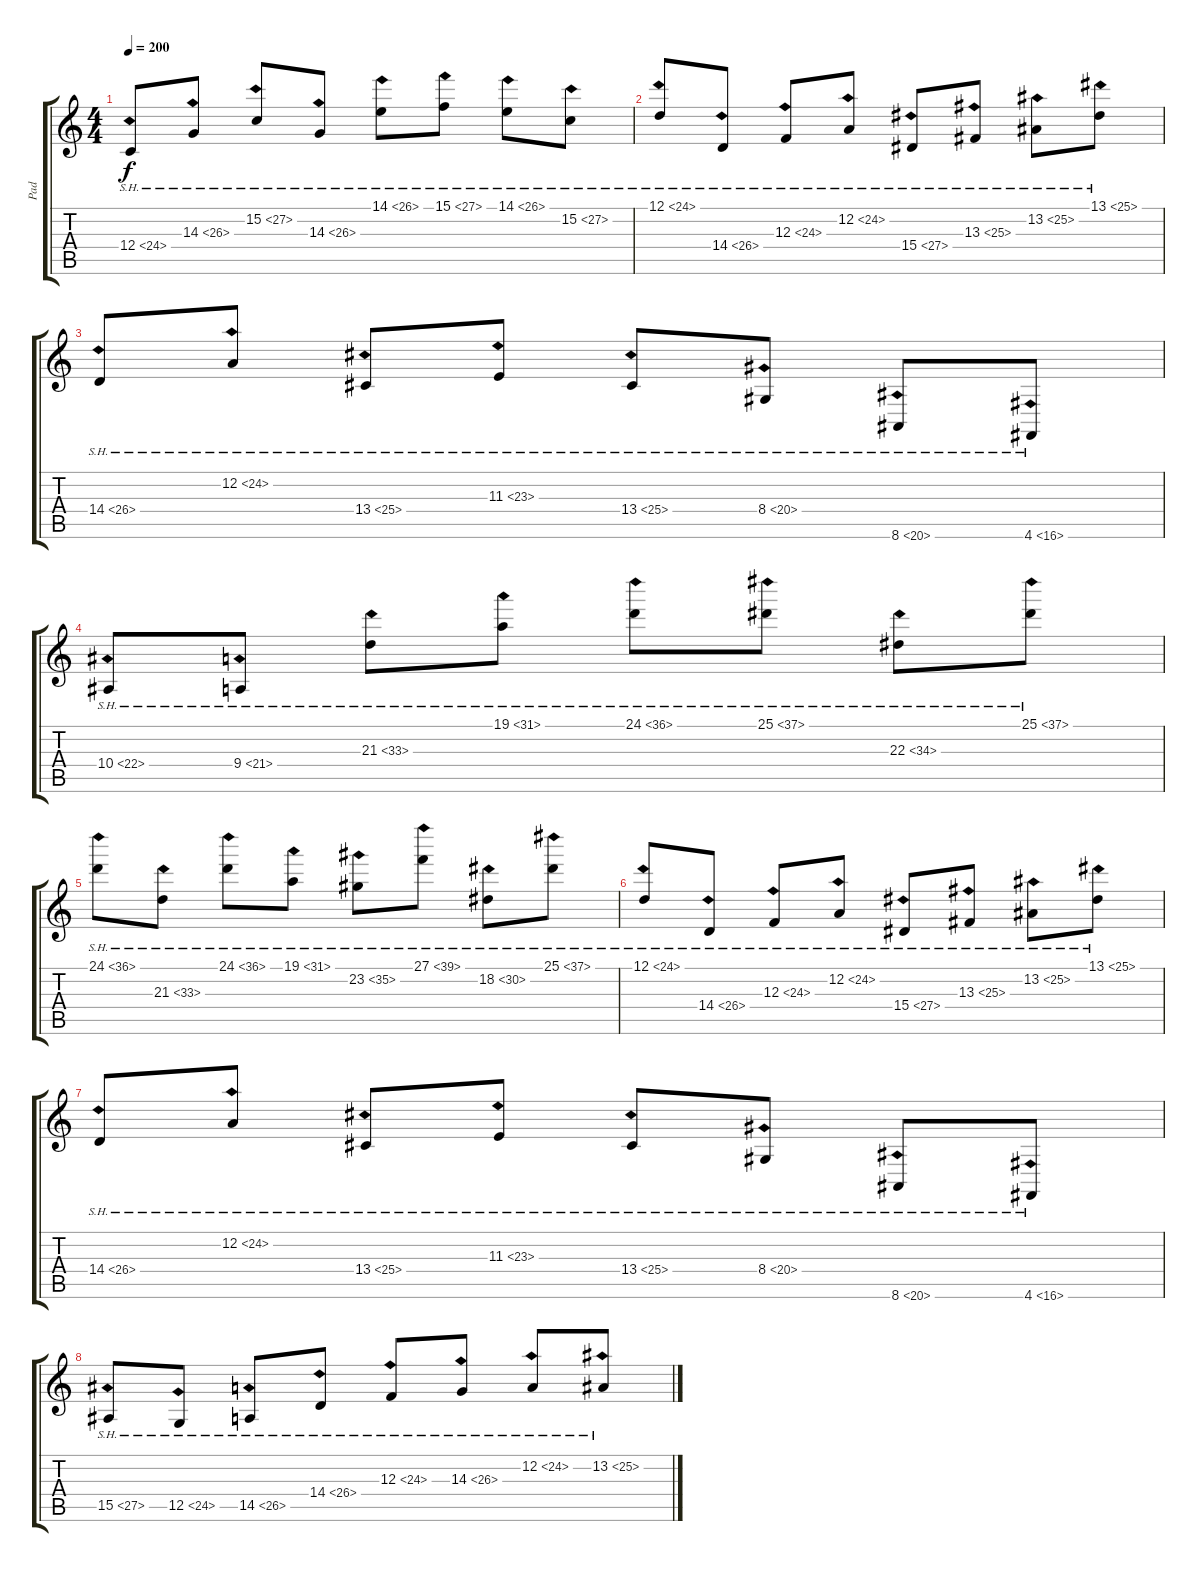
\track ("Pad" "Pad") {instrument pad1newage}
\staff {score tabs}
\tuning (D4 A3 F3 C3 G2 D2) {hide}
\ts (4 4)
\tempo 200
\clef g2
\ks c
12.4{sh 12}.8{dy f} 14.3{sh 12}.8 15.2{sh 12}.8 14.3{sh 12}.8 14.1{sh 12}.8 15.1{sh 12}.8 14.1{sh 12}.8 15.2{sh 12}.8 |
12.1{sh 12}.8 14.4{sh 12}.8 12.3{sh 12}.8 12.2{sh 12}.8 15.4{sh 12}.8 13.3{sh 12}.8 13.2{sh 12}.8 13.1{sh 12}.8 |
14.4{sh 12}.8 12.2{sh 12}.8 13.4{sh 12}.8 11.3{sh 12}.8 13.4{sh 12}.8 8.4{sh 12}.8 8.6{sh 12}.8 4.6{sh 12}.8 |
10.4{sh 12}.8 9.4{sh 12}.8 21.3{sh 12}.8 19.1{sh 12}.8 24.1{sh 12}.8 25.1{sh 12}.8 22.3{sh 12}.8 25.1{sh 12}.8 |
24.1{sh 12}.8 21.3{sh 12}.8 24.1{sh 12}.8 19.1{sh 12}.8 23.2{sh 12}.8 27.1{sh 12}.8 18.2{sh 12}.8 25.1{sh 12}.8 |
12.1{sh 12}.8 14.4{sh 12}.8 12.3{sh 12}.8 12.2{sh 12}.8 15.4{sh 12}.8 13.3{sh 12}.8 13.2{sh 12}.8 13.1{sh 12}.8 |
14.4{sh 12}.8 12.2{sh 12}.8 13.4{sh 12}.8 11.3{sh 12}.8 13.4{sh 12}.8 8.4{sh 12}.8 8.6{sh 12}.8 4.6{sh 12}.8 |
15.5{sh 12}.8 12.5{sh 12}.8 14.5{sh 12}.8 14.4{sh 12}.8 12.3{sh 12}.8 14.3{sh 12}.8 12.2{sh 12}.8 13.2{sh 12}.8
